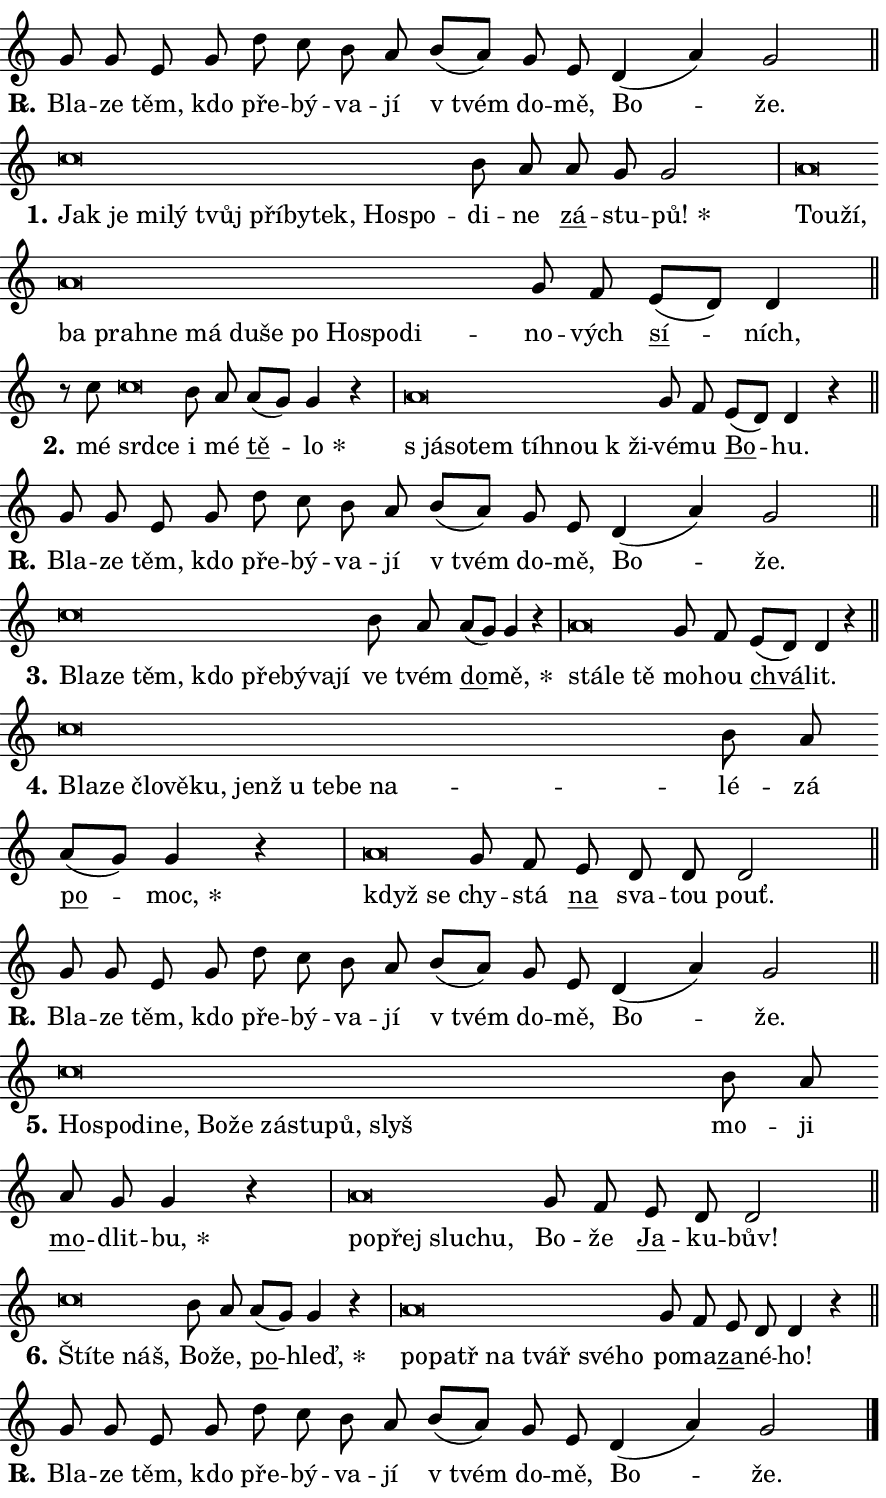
\version "2.24.0"
\header { tagline = "" }
\paper {
  indent = 0\cm
  top-margin = 0\cm
  right-margin = 0.13\cm % to fit lyric hyphens
  bottom-margin = 0\cm
  left-margin = 0\cm
  paper-width = 15\cm
  page-breaking = #ly:one-page-breaking
  system-system-spacing.basic-distance = #11
  score-system-spacing.basic-distance = #11
  ragged-last = ##f
}


%% Author: Thomas Morley
%% https://lists.gnu.org/archive/html/lilypond-user/2020-05/msg00002.html
#(define (line-position grob)
"Returns position of @var[grob} in current system:
   @code{'start}, if at first time-step
   @code{'end}, if at last time-step
   @code{'middle} otherwise
"
  (let* ((col (ly:item-get-column grob))
         (ln (ly:grob-object col 'left-neighbor))
         (rn (ly:grob-object col 'right-neighbor))
         (col-to-check-left (if (ly:grob? ln) ln col))
         (col-to-check-right (if (ly:grob? rn) rn col))
         (break-dir-left
           (and
             (ly:grob-property col-to-check-left 'non-musical #f)
             (ly:item-break-dir col-to-check-left)))
         (break-dir-right
           (and
             (ly:grob-property col-to-check-right 'non-musical #f)
             (ly:item-break-dir col-to-check-right))))
        (cond ((eqv? 1 break-dir-left) 'start)
              ((eqv? -1 break-dir-right) 'end)
              (else 'middle))))

#(define (tranparent-at-line-position vctor)
  (lambda (grob)
  "Relying on @code{line-position} select the relevant enry from @var{vctor}.
Used to determine transparency,"
    (case (line-position grob)
      ((end) (not (vector-ref vctor 0)))
      ((middle) (not (vector-ref vctor 1)))
      ((start) (not (vector-ref vctor 2))))))

noteHeadBreakVisibility =
#(define-music-function (break-visibility)(vector?)
"Makes @code{NoteHead}s transparent relying on @var{break-visibility}"
#{
  \override NoteHead.transparent =
    #(tranparent-at-line-position break-visibility)
#})

#(define delete-ledgers-for-transparent-note-heads
  (lambda (grob)
    "Reads whether a @code{NoteHead} is transparent.
If so this @code{NoteHead} is removed from @code{'note-heads} from
@var{grob}, which is supposed to be @code{LedgerLineSpanner}.
As a result ledgers are not printed for this @code{NoteHead}"
    (let* ((nhds-array (ly:grob-object grob 'note-heads))
           (nhds-list
             (if (ly:grob-array? nhds-array)
                 (ly:grob-array->list nhds-array)
                 '()))
           ;; Relies on the transparent-property being done before
           ;; Staff.LedgerLineSpanner.after-line-breaking is executed.
           ;; This is fragile ...
           (to-keep
             (remove
               (lambda (nhd)
                 (ly:grob-property nhd 'transparent #f))
               nhds-list)))
      ;; TODO find a better method to iterate over grob-arrays, similiar
      ;; to filter/remove etc for lists
      ;; For now rebuilt from scratch
      (set! (ly:grob-object grob 'note-heads)  '())
      (for-each
        (lambda (nhd)
          (ly:pointer-group-interface::add-grob grob 'note-heads nhd))
        to-keep))))

squashNotes = {
  \override NoteHead.X-extent = #'(-0.2 . 0.2)
  \override NoteHead.Y-extent = #'(-0.75 . 0)
  \override NoteHead.stencil =
    #(lambda (grob)
       (let ((pos (ly:grob-property grob 'staff-position)))
         (begin
           (if (< pos -7) (display "ERROR: Lower brevis then expected\n") (display ""))
           (if (<= pos -6) ly:text-interface::print ly:note-head::print))))
}
unSquashNotes = {
  \revert NoteHead.X-extent
  \revert NoteHead.Y-extent
  \revert NoteHead.stencil
}

hideNotes = \noteHeadBreakVisibility #begin-of-line-visible
unHideNotes = \noteHeadBreakVisibility #all-visible

% work-around for resetting accidentals
% https://lilypond.org/doc/v2.23/Documentation/notation/displaying-rhythms#unmetered-music
cadenzaMeasure = {
  \cadenzaOff
  \partial 1024 s1024
  \cadenzaOn
}

#(define-markup-command (accent layout props text) (markup?)
  "Underline accented syllable"
  (interpret-markup layout props
    #{\markup \override #'(offset . 4.3) \underline { #text }#}))

responsum = \markup \concat {
  "R" \hspace #-1.05 \path #0.1 #'((moveto 0 0.07) (lineto 0.9 0.8)) \hspace #0.05 "."
}

spaceSize = #0.6828661417322834 % exact space size for TeX Gyre Schola

\layout {
  \context {
    \Staff
    \remove "Time_signature_engraver"
    \override LedgerLineSpanner.after-line-breaking = #delete-ledgers-for-transparent-note-heads
  }
  \context {
    \Lyrics {
      \override LyricSpace.minimum-distance = \spaceSize
      \override LyricText.font-name = #"TeX Gyre Schola"
      \override LyricText.font-size = 1
      \override StanzaNumber.font-name = #"TeX Gyre Schola Bold"
      \override StanzaNumber.font-size = 1
    }
  }
  \context {
    \Score 
    \override NoteHead.text =
      #(lambda (grob) 
        (let ((pos (ly:grob-property grob 'staff-position)))
          #{\markup {
            \combine
              \halign #-0.55 \raise #(if (= pos -6) 0 0.5) \override #'(thickness . 2) \draw-line #'(3.2 . 0)
              \musicglyph "noteheads.sM1"
          }#}))
  }
}

% magnetic-lyrics.ily
%
%   written by
%     Jean Abou Samra <jean@abou-samra.fr>
%     Werner Lemberg <wl@gnu.org>
%
%   adapted by
%     Jiri Hon <jiri.hon@gmail.com>
%
% Version 2022-Apr-15

% https://www.mail-archive.com/lilypond-user@gnu.org/msg149350.html

#(define (Left_hyphen_pointer_engraver context)
   "Collect syllable-hyphen-syllable occurrences in lyrics and store
them in properties.  This engraver only looks to the left.  For
example, if the lyrics input is @code{foo -- bar}, it does the
following.

@itemize @bullet
@item
Set the @code{text} property of the @code{LyricHyphen} grob between
@q{foo} and @q{bar} to @code{foo}.

@item
Set the @code{left-hyphen} property of the @code{LyricText} grob with
text @q{foo} to the @code{LyricHyphen} grob between @q{foo} and
@q{bar}.
@end itemize

Use this auxiliary engraver in combination with the
@code{lyric-@/text::@/apply-@/magnetic-@/offset!} hook."
   (let ((hyphen #f)
         (text #f))
     (make-engraver
      (acknowledgers
       ((lyric-syllable-interface engraver grob source-engraver)
        (set! text grob)))
      (end-acknowledgers
       ((lyric-hyphen-interface engraver grob source-engraver)
        ;(when (not (grob::has-interface grob 'lyric-space-interface))
          (set! hyphen grob)));)
      ((stop-translation-timestep engraver)
       (when (and text hyphen)
         (ly:grob-set-object! text 'left-hyphen hyphen))
       (set! text #f)
       (set! hyphen #f)))))

#(define (lyric-text::apply-magnetic-offset! grob)
   "If the space between two syllables is less than the value in
property @code{LyricText@/.details@/.squash-threshold}, move the right
syllable to the left so that it gets concatenated with the left
syllable.

Use this function as a hook for
@code{LyricText@/.after-@/line-@/breaking} if the
@code{Left_@/hyphen_@/pointer_@/engraver} is active."
   (let ((hyphen (ly:grob-object grob 'left-hyphen #f)))
     (when hyphen
       (let ((left-text (ly:spanner-bound hyphen LEFT)))
         (when (grob::has-interface left-text 'lyric-syllable-interface)
           (let* ((common (ly:grob-common-refpoint grob left-text X))
                  (this-x-ext (ly:grob-extent grob common X))
                  (left-x-ext
                   (begin
                     ;; Trigger magnetism for left-text.
                     (ly:grob-property left-text 'after-line-breaking)
                     (ly:grob-extent left-text common X)))
                  ;; `delta` is the gap width between two syllables.
                  (delta (- (interval-start this-x-ext)
                            (interval-end left-x-ext)))
                  (details (ly:grob-property grob 'details))
                  (threshold (assoc-get 'squash-threshold details 0.2)))
             (when (< delta threshold)
               (let* (;; We have to manipulate the input text so that
                      ;; ligatures crossing syllable boundaries are not
                      ;; disabled.  For languages based on the Latin
                      ;; script this is essentially a beautification.
                      ;; However, for non-Western scripts it can be a
                      ;; necessity.
                      (lt (ly:grob-property left-text 'text))
                      (rt (ly:grob-property grob 'text))
                      (is-space (grob::has-interface hyphen 'lyric-space-interface))
                      (space (if is-space " " ""))
                      (extra-delta (if is-space spaceSize 0))
                      ;; Append new syllable.
                      (ltrt-space (if (and (string? lt) (string? rt))
                                (string-append lt space rt)
                                (make-concat-markup (list lt space rt))))
                      ;; Right-align `ltrt` to the right side.
                      (ltrt-space-markup (grob-interpret-markup
                               grob
                               (make-translate-markup
                                (cons (interval-length this-x-ext) 0)
                                (make-right-align-markup ltrt-space)))))
                 (begin
                   ;; Don't print `left-text`.
                   (ly:grob-set-property! left-text 'stencil #f)
                   ;; Set text and stencil (which holds all collected
                   ;; syllables so far) and shift it to the left.
                   (ly:grob-set-property! grob 'text ltrt-space)
                   (ly:grob-set-property! grob 'stencil ltrt-space-markup)
                   (ly:grob-translate-axis! grob (- (- delta extra-delta)) X))))))))))


#(define (lyric-hyphen::displace-bounds-first grob)
   ;; Make very sure this callback isn't triggered too early.
   (let ((left (ly:spanner-bound grob LEFT))
         (right (ly:spanner-bound grob RIGHT)))
     (ly:grob-property left 'after-line-breaking)
     (ly:grob-property right 'after-line-breaking)
     (ly:lyric-hyphen::print grob)))

squashThreshold = #0.4

\layout {
  \context {
    \Lyrics
    \consists #Left_hyphen_pointer_engraver
    \override LyricText.after-line-breaking =
      #lyric-text::apply-magnetic-offset!
    \override LyricHyphen.stencil = #lyric-hyphen::displace-bounds-first
    \override LyricText.details.squash-threshold = \squashThreshold
    \override LyricHyphen.minimum-distance = 0
    \override LyricHyphen.minimum-length = \squashThreshold
  }
}

squashText = \override LyricText.details.squash-threshold = 9999
unSquashText = \override LyricText.details.squash-threshold = \squashThreshold

leftText = \override LyricText.self-alignment-X = #LEFT
unLeftText = \revert LyricText.self-alignment-X

starOffset = #(lambda (grob) 
                (let ((x_offset (ly:self-alignment-interface::aligned-on-x-parent grob)))
                  (if (= x_offset 0) 0 (+ x_offset 1.2))))

star = #(define-music-function (syllable)(string?)
"Append star separator at the end of a syllable"
#{
  \once \override LyricText.X-offset = #starOffset
  \lyricmode { \markup {
    #syllable
    \override #'((font-name . "TeX Gyre Schola Bold")) \hspace #0.2 \lower #0.65 \larger "*"
  } }
#})

starAccent = #(define-music-function (syllable)(string?)
"Append star separator at the end of a syllable and make accent"
#{
  \once \override LyricText.X-offset = #starOffset
  \lyricmode { \markup {
    \accent #syllable
    \override #'((font-name . "TeX Gyre Schola Bold")) \hspace #0.2 \lower #0.65 \larger "*"
  } }
#})

breath = #(define-music-function (syllable)(string?)
"Append breathing indicator at the end of a syllable"
#{
  \lyricmode { \markup { #syllable "+" } }
#})

optionalBreath = #(define-music-function (syllable)(string?)
"Append optional breathing indicator at the end of a syllable"
#{
  \lyricmode { \markup { #syllable "(+)" } }
#})


\score {
    <<
        \new Voice = "melody" { \cadenzaOn \key c \major \relative { g'8 g e g \bar "" d' c b a \bar "" b[( a)] \bar "" g e \bar "" d4( a') g2 \cadenzaMeasure \bar "||" \break } }
        \new Lyrics \lyricsto "melody" { \lyricmode { \set stanza = \responsum
Bla -- ze těm, kdo pře -- bý -- va -- jí "v tvém" do -- mě, Bo -- že. } }
    >>
    \layout {}
}

\score {
    <<
        \new Voice = "melody" { \cadenzaOn \key c \major \relative { \squashNotes c''\breve*1/16 \hideNotes \breve*1/16 \bar "" \breve*1/16 \bar "" \breve*1/16 \bar "" \breve*1/16 \bar "" \breve*1/16 \bar "" \breve*1/16 \bar "" \breve*1/16 \bar "" \breve*1/16 \breve*1/16 \bar "" \unHideNotes \unSquashNotes b8 a \bar "" a g g2 \cadenzaMeasure \bar "|" \squashNotes a\breve*1/16 \hideNotes \breve*1/16 \bar "" \breve*1/16 \bar "" \breve*1/16 \bar "" \breve*1/16 \bar "" \breve*1/16 \bar "" \breve*1/16 \bar "" \breve*1/16 \bar "" \breve*1/16 \bar "" \breve*1/16 \bar "" \breve*1/16 \breve*1/16 \bar "" \unHideNotes \unSquashNotes g8 f \bar "" e[( d)] d4 \cadenzaMeasure \bar "||" \break } }
        \new Lyrics \lyricsto "melody" { \lyricmode { \set stanza = "1."
\leftText Jak \squashText je mi -- lý tvůj pří -- by -- tek, Ho -- spo -- \unLeftText \unSquashText di -- ne \markup \accent zá -- stu -- \star pů! \leftText Tou -- \squashText ží, ba pra -- hne má du -- še po Ho -- spo -- di -- \unLeftText \unSquashText no -- vých \markup \accent sí -- ních, } }
    >>
    \layout {}
}

\score {
    <<
        \new Voice = "melody" { \cadenzaOn \key c \major \relative { r8 c'' \squashNotes c\breve*1/16 \hideNotes \breve*1/16 \bar "" \unHideNotes \unSquashNotes b8 a \bar "" a[( g)] g4 r \cadenzaMeasure \bar "|" \squashNotes a\breve*1/16 \hideNotes \breve*1/16 \bar "" \breve*1/16 \bar "" \breve*1/16 \bar "" \breve*1/16 \breve*1/16 \bar "" \unHideNotes \unSquashNotes g8 f \bar "" e[( d)] d4 r \cadenzaMeasure \bar "||" \break } }
        \new Lyrics \lyricsto "melody" { \lyricmode { \set stanza = "2."
mé \leftText srd -- \squashText ce \unLeftText \unSquashText i mé \markup \accent tě -- \star lo \leftText "s já" -- \squashText so -- tem tíh -- nou "k ži" -- \unLeftText \unSquashText vé -- mu \markup \accent Bo -- hu. } }
    >>
    \layout {}
}

\score {
    <<
        \new Voice = "melody" { \cadenzaOn \key c \major \relative { g'8 g e g \bar "" d' c b a \bar "" b[( a)] \bar "" g e \bar "" d4( a') g2 \cadenzaMeasure \bar "||" \break } }
        \new Lyrics \lyricsto "melody" { \lyricmode { \set stanza = \responsum
Bla -- ze těm, kdo pře -- bý -- va -- jí "v tvém" do -- mě, Bo -- že. } }
    >>
    \layout {}
}

\score {
    <<
        \new Voice = "melody" { \cadenzaOn \key c \major \relative { \squashNotes c''\breve*1/16 \hideNotes \breve*1/16 \bar "" \breve*1/16 \bar "" \breve*1/16 \bar "" \breve*1/16 \bar "" \breve*1/16 \bar "" \breve*1/16 \breve*1/16 \bar "" \unHideNotes \unSquashNotes b8 a \bar "" a[( g)] g4 r \cadenzaMeasure \bar "|" \squashNotes a\breve*1/16 \hideNotes \breve*1/16 \breve*1/16 \bar "" \unHideNotes \unSquashNotes g8 f \bar "" e[( d)] d4 r \cadenzaMeasure \bar "||" \break } }
        \new Lyrics \lyricsto "melody" { \lyricmode { \set stanza = "3."
\leftText Bla -- \squashText ze těm, kdo pře -- bý -- va -- jí \unLeftText \unSquashText ve tvém \markup \accent do -- \star mě, \leftText stá -- \squashText le tě \unLeftText \unSquashText mo -- hou \markup \accent chvá -- lit. } }
    >>
    \layout {}
}

\score {
    <<
        \new Voice = "melody" { \cadenzaOn \key c \major \relative { \squashNotes c''\breve*1/16 \hideNotes \breve*1/16 \bar "" \breve*1/16 \bar "" \breve*1/16 \bar "" \breve*1/16 \bar "" \breve*1/16 \bar "" \breve*1/16 \bar "" \breve*1/16 \bar "" \breve*1/16 \breve*1/16 \bar "" \unHideNotes \unSquashNotes b8 a \bar "" a[( g)] g4 r \cadenzaMeasure \bar "|" \squashNotes a\breve*1/16 \hideNotes \breve*1/16 \bar "" \unHideNotes \unSquashNotes g8 f \bar "" e d d d2 \cadenzaMeasure \bar "||" \break } }
        \new Lyrics \lyricsto "melody" { \lyricmode { \set stanza = "4."
\leftText Bla -- \squashText ze člo -- vě -- ku, jenž u te -- be na -- \unLeftText \unSquashText lé -- zá \markup \accent po -- \star moc, \leftText když \squashText se \unLeftText \unSquashText chy -- stá \markup \accent na sva -- tou pouť. } }
    >>
    \layout {}
}

\score {
    <<
        \new Voice = "melody" { \cadenzaOn \key c \major \relative { g'8 g e g \bar "" d' c b a \bar "" b[( a)] \bar "" g e \bar "" d4( a') g2 \cadenzaMeasure \bar "||" \break } }
        \new Lyrics \lyricsto "melody" { \lyricmode { \set stanza = \responsum
Bla -- ze těm, kdo pře -- bý -- va -- jí "v tvém" do -- mě, Bo -- že. } }
    >>
    \layout {}
}

\score {
    <<
        \new Voice = "melody" { \cadenzaOn \key c \major \relative { \squashNotes c''\breve*1/16 \hideNotes \breve*1/16 \bar "" \breve*1/16 \bar "" \breve*1/16 \bar "" \breve*1/16 \bar "" \breve*1/16 \bar "" \breve*1/16 \bar "" \breve*1/16 \bar "" \breve*1/16 \breve*1/16 \bar "" \unHideNotes \unSquashNotes b8 a \bar "" a g g4 r \cadenzaMeasure \bar "|" \squashNotes a\breve*1/16 \hideNotes \breve*1/16 \bar "" \breve*1/16 \breve*1/16 \bar "" \unHideNotes \unSquashNotes g8 f \bar "" e d d2 \cadenzaMeasure \bar "||" \break } }
        \new Lyrics \lyricsto "melody" { \lyricmode { \set stanza = "5."
\leftText Ho -- \squashText spo -- di -- ne, Bo -- že zá -- stu -- pů, slyš \unLeftText \unSquashText mo -- ji \markup \accent mo -- dlit -- \star bu, \leftText po -- \squashText přej slu -- chu, \unLeftText \unSquashText Bo -- že \markup \accent Ja -- ku -- bův! } }
    >>
    \layout {}
}

\score {
    <<
        \new Voice = "melody" { \cadenzaOn \key c \major \relative { \squashNotes c''\breve*1/16 \hideNotes \breve*1/16 \breve*1/16 \bar "" \unHideNotes \unSquashNotes b8 a \bar "" a[( g)] g4 r \cadenzaMeasure \bar "|" \squashNotes a\breve*1/16 \hideNotes \breve*1/16 \bar "" \breve*1/16 \bar "" \breve*1/16 \bar "" \breve*1/16 \breve*1/16 \bar "" \unHideNotes \unSquashNotes g8 f \bar "" e d d4 r \cadenzaMeasure \bar "||" \break } }
        \new Lyrics \lyricsto "melody" { \lyricmode { \set stanza = "6."
\leftText Ští -- \squashText te náš, \unLeftText \unSquashText Bo -- že, \markup \accent po -- \star hleď, \leftText po -- \squashText patř na tvář své -- ho \unLeftText \unSquashText po -- ma -- \markup \accent za -- né -- ho! } }
    >>
    \layout {}
}

\score {
    <<
        \new Voice = "melody" { \cadenzaOn \key c \major \relative { g'8 g e g \bar "" d' c b a \bar "" b[( a)] \bar "" g e \bar "" d4( a') g2 \cadenzaMeasure \bar "||" \break } \bar "|." }
        \new Lyrics \lyricsto "melody" { \lyricmode { \set stanza = \responsum
Bla -- ze těm, kdo pře -- bý -- va -- jí "v tvém" do -- mě, Bo -- že. } }
    >>
    \layout {}
}
